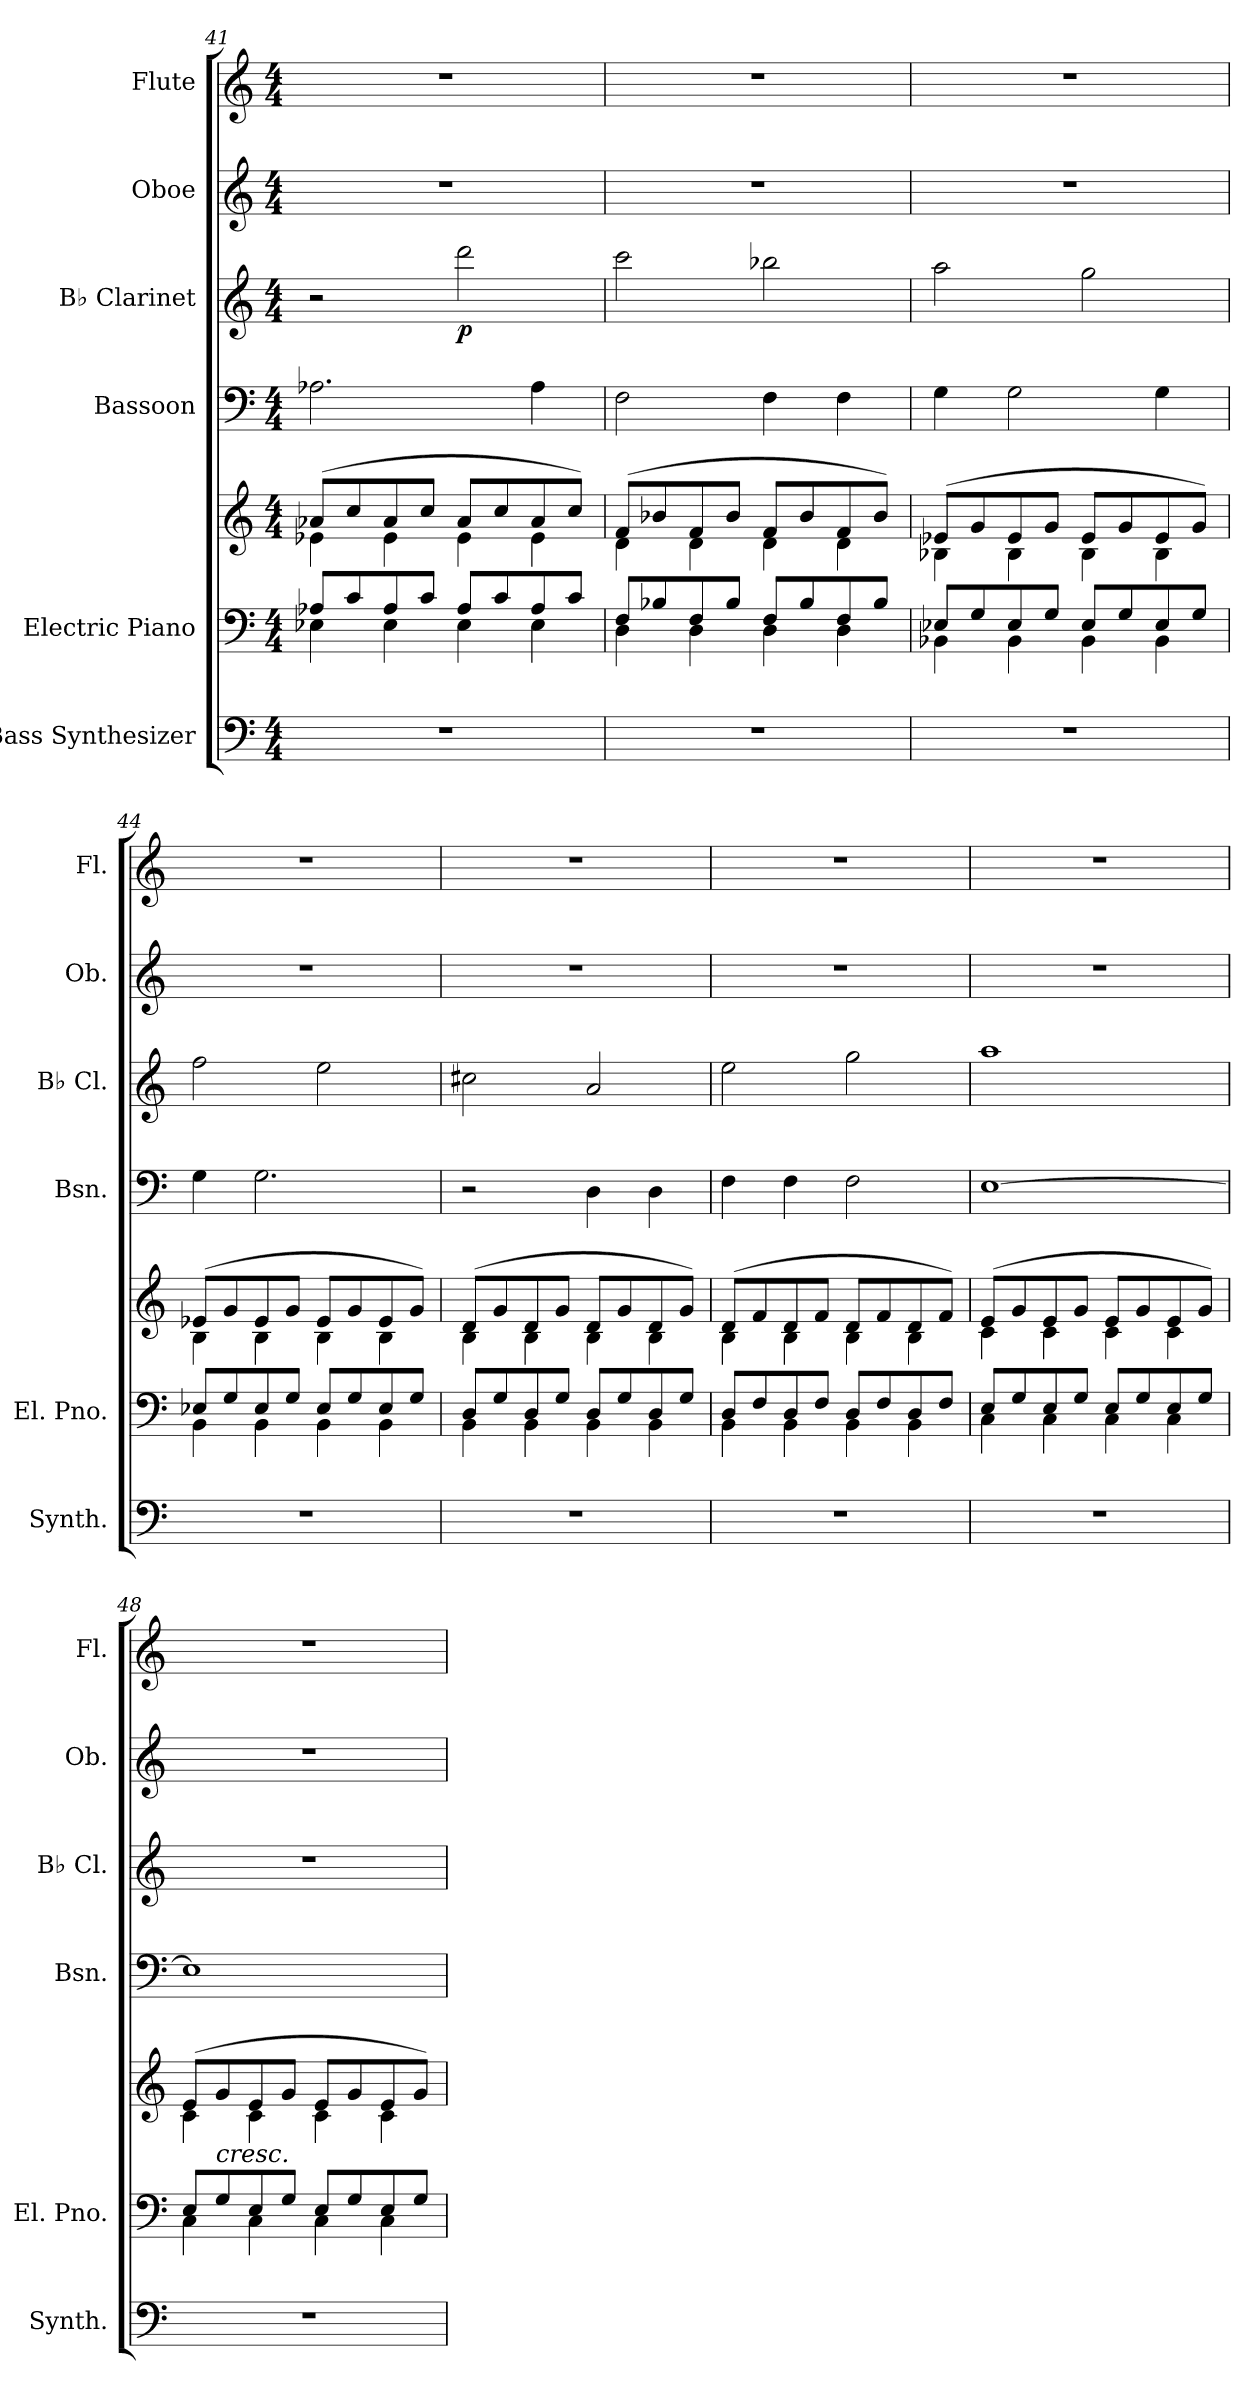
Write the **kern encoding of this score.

**kern	**kern	**kern	**kern	**kern	**dynam	**kern	**kern
*part6	*part5	*part5	*part4	*part3	*part3	*part2	*part1
*staff7	*staff6	*staff5	*staff4	*staff3	*staff3	*staff2	*staff1
*I"Bass Synthesizer	*I"Electric Piano	*	*I"Bassoon	*I"B♭ Clarinet	*	*I"Oboe	*I"Flute
*I'Synth.	*I'El. Pno.	*	*I'Bsn.	*I'B♭ Cl.	*	*I'Ob.	*I'Fl.
*clefF4	*clefF4	*clefG2	*clefF4	*clefG2	*	*clefG2	*clefG2
*	*	*	*	*ITrd1c2	*	*	*
*k[]	*k[]	*k[]	*k[]	*k[b-e-]	*	*k[]	*k[]
*M4/4	*M4/4	*M4/4	*M4/4	*M4/4	*	*M4/4	*M4/4
=41	=41	=41	=41	=41	=41	=41	=41
*	*^	*^	*	*	*	*	*
1r	8A-X/L	4E-X\	(>8a-X/L	4e-X\	2.A-X\	2r	.	1r	1r
.	8c/	.	8cc/	.	.	.	.	.	.
.	8A-/	4E-\	8a-/	4e-\	.	.	.	.	.
.	8c/J	.	8cc/J	.	.	.	.	.	.
!	!	!	!	!	!	!	!LO:DY:b	!	!
.	8A-/L	4E-\	8a-/L	4e-\	.	2ccc\	p	.	.
.	8c/	.	8cc/	.	.	.	.	.	.
.	8A-/	4E-\	8a-/	4e-\	4A-\	.	.	.	.
.	8c/J	.	8cc/J)	.	.	.	.	.	.
=42	=42	=42	=42	=42	=42	=42	=42	=42	=42
1r	8F/L	4D\	(>8f/L	4d\	2F\	2bb-\	.	1r	1r
.	8B-X/	.	8b-X/	.	.	.	.	.	.
.	8F/	4D\	8f/	4d\	.	.	.	.	.
.	8B-/J	.	8b-/J	.	.	.	.	.	.
.	8F/L	4D\	8f/L	4d\	4F\	2aa-X\	.	.	.
.	8B-/	.	8b-/	.	.	.	.	.	.
.	8F/	4D\	8f/	4d\	4F\	.	.	.	.
.	8B-/J	.	8b-/J)	.	.	.	.	.	.
!!LO:PB:g=z
=43	=43	=43	=43	=43	=43	=43	=43	=43	=43
1r	8E-X/L	4BB-X\	(>8e-X/L	4B-X\	4G\	2gg\	.	1r	1r
.	8G/	.	8g/	.	.	.	.	.	.
.	8E-/	4BB-\	8e-/	4B-\	2G\	.	.	.	.
.	8G/J	.	8g/J	.	.	.	.	.	.
.	8E-/L	4BB-\	8e-/L	4B-\	.	2ff\	.	.	.
.	8G/	.	8g/	.	.	.	.	.	.
.	8E-/	4BB-\	8e-/	4B-\	4G\	.	.	.	.
.	8G/J	.	8g/J)	.	.	.	.	.	.
=44	=44	=44	=44	=44	=44	=44	=44	=44	=44
1r	8E-X/L	4BB\	(>8e-X/L	4B\	4G\	2ee-\	.	1r	1r
.	8G/	.	8g/	.	.	.	.	.	.
.	8E-/	4BB\	8e-/	4B\	2.G\	.	.	.	.
.	8G/J	.	8g/J	.	.	.	.	.	.
.	8E-/L	4BB\	8e-/L	4B\	.	2dd\	.	.	.
.	8G/	.	8g/	.	.	.	.	.	.
.	8E-/	4BB\	8e-/	4B\	.	.	.	.	.
.	8G/J	.	8g/J)	.	.	.	.	.	.
=45	=45	=45	=45	=45	=45	=45	=45	=45	=45
1r	8D/L	4BB\	(>8d/L	4B\	2r	2bn\	.	1r	1r
.	8G/	.	8g/	.	.	.	.	.	.
.	8D/	4BB\	8d/	4B\	.	.	.	.	.
.	8G/J	.	8g/J	.	.	.	.	.	.
.	8D/L	4BB\	8d/L	4B\	4D\	2g/	.	.	.
.	8G/	.	8g/	.	.	.	.	.	.
.	8D/	4BB\	8d/	4B\	4D\	.	.	.	.
.	8G/J	.	8g/J)	.	.	.	.	.	.
=46	=46	=46	=46	=46	=46	=46	=46	=46	=46
1r	8D/L	4BB\	(>8d/L	4B\	4F\	2dd\	.	1r	1r
.	8F/	.	8f/	.	.	.	.	.	.
.	8D/	4BB\	8d/	4B\	4F\	.	.	.	.
.	8F/J	.	8f/J	.	.	.	.	.	.
.	8D/L	4BB\	8d/L	4B\	2F\	2ff\	.	.	.
.	8F/	.	8f/	.	.	.	.	.	.
.	8D/	4BB\	8d/	4B\	.	.	.	.	.
.	8F/J	.	8f/J)	.	.	.	.	.	.
=47	=47	=47	=47	=47	=47	=47	=47	=47	=47
1r	8E/L	4C\	(>8e/L	4c\	[1E	1gg	.	1r	1r
.	8G/	.	8g/	.	.	.	.	.	.
.	8E/	4C\	8e/	4c\	.	.	.	.	.
.	8G/J	.	8g/J	.	.	.	.	.	.
.	8E/L	4C\	8e/L	4c\	.	.	.	.	.
.	8G/	.	8g/	.	.	.	.	.	.
.	8E/	4C\	8e/	4c\	.	.	.	.	.
.	8G/J	.	8g/J)	.	.	.	.	.	.
!!LO:PB:g=z
=48	=48	=48	=48	=48	=48	=48	=48	=48	=48
1r	8E/L	4C\	(>8e/L	4c\	1E]	1r	.	1r	1r
!	!	!	!LO:TX:b:i:t=cresc.	!	!	!	!	!	!
.	8G/	.	8g/	.	.	.	.	.	.
.	8E/	4C\	8e/	4c\	.	.	.	.	.
.	8G/J	.	8g/J	.	.	.	.	.	.
.	8E/L	4C\	8e/L	4c\	.	.	.	.	.
.	8G/	.	8g/	.	.	.	.	.	.
.	8E/	4C\	8e/	4c\	.	.	.	.	.
.	8G/J	.	8g/J)	.	.	.	.	.	.
*	*v	*v	*	*	*	*	*	*	*
*	*	*v	*v	*	*	*	*	*
=	=	=	=	=	=	=	=
*-	*-	*-	*-	*-	*-	*-	*-
